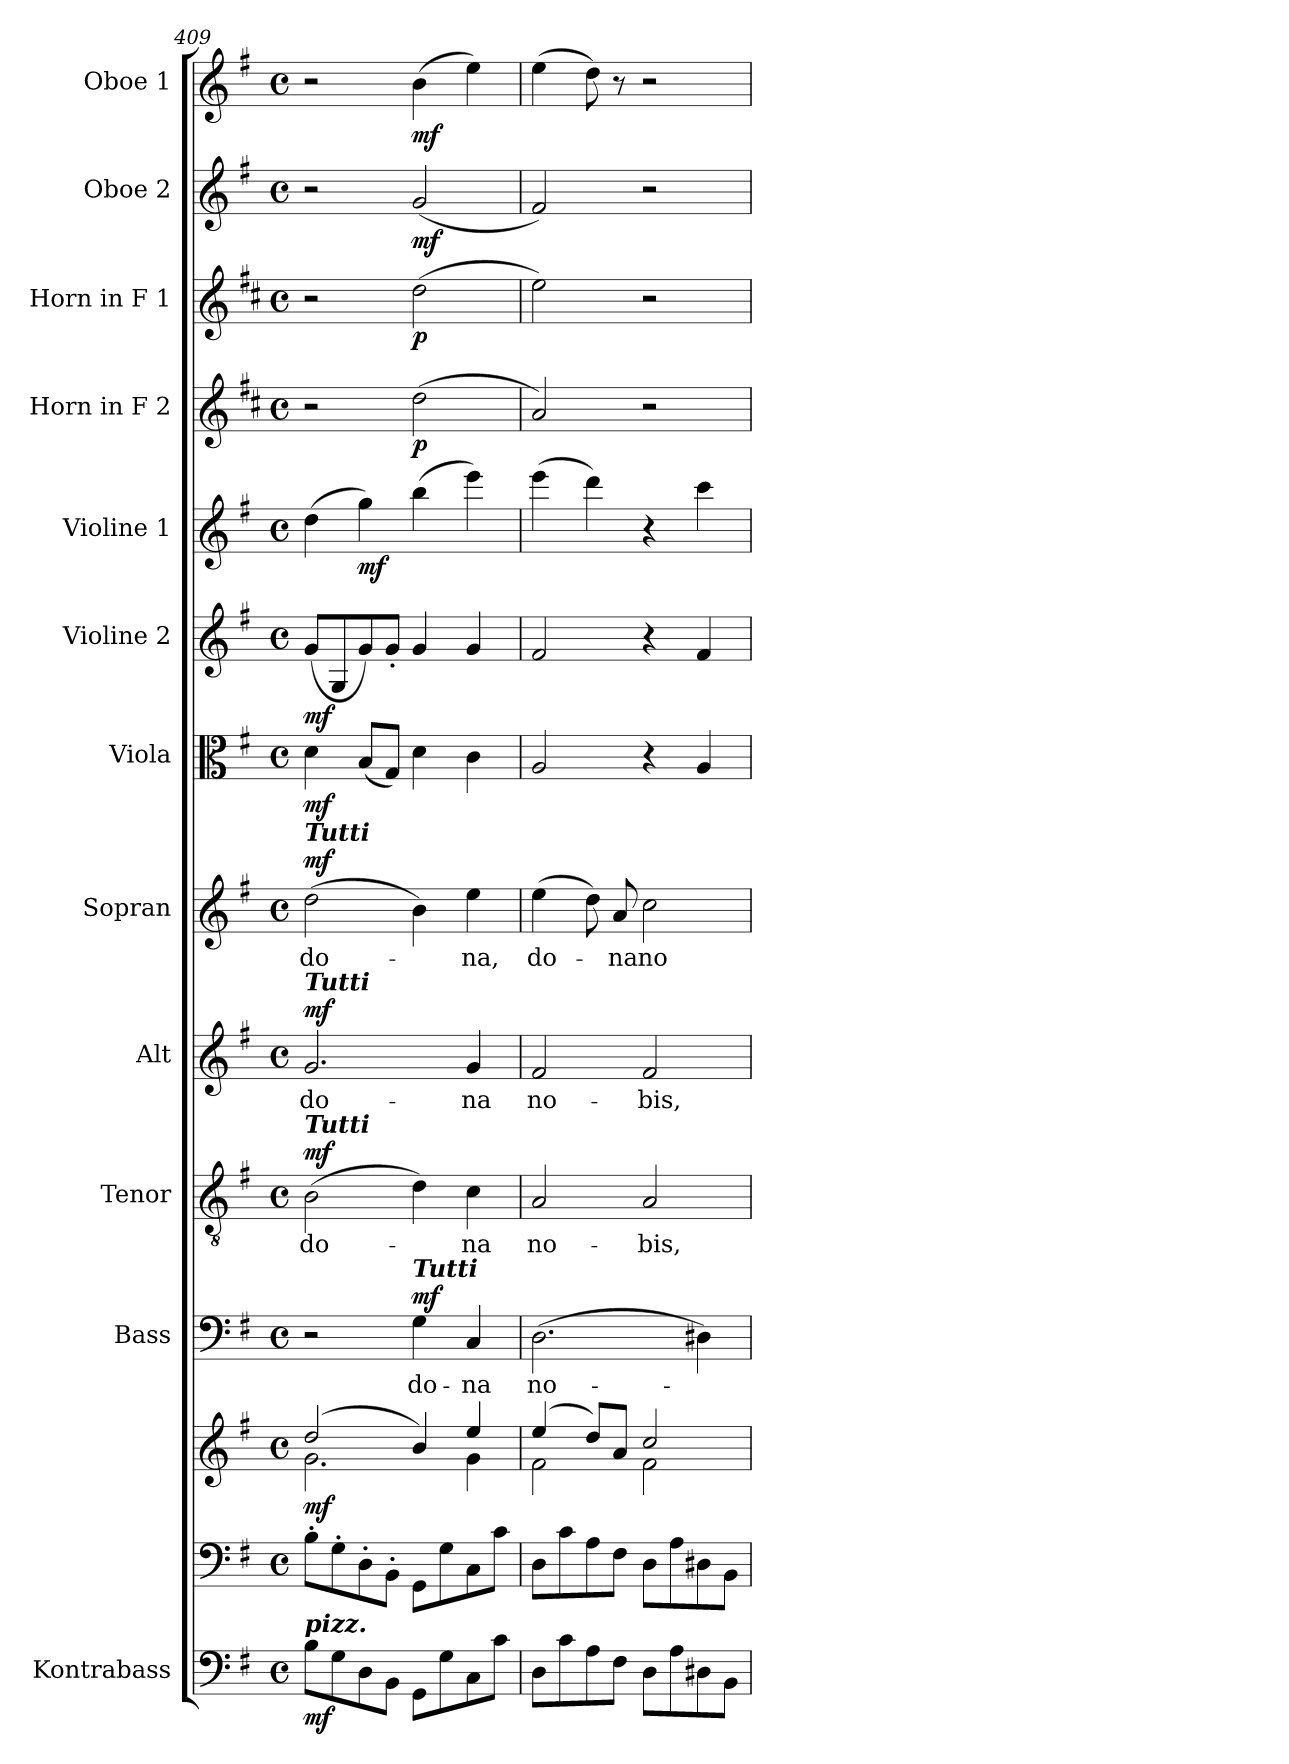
**kern	**dynam	**kern	**kern	**dynam	**kern	**text	**dynam	**kern	**text	**dynam	**kern	**text	**dynam	**kern	**text	**dynam	**kern	**dynam	**kern	**dynam	**kern	**dynam	**kern	**dynam	**kern	**dynam	**kern	**dynam	**kern	**dynam
*part13	*part13	*part12	*part12	*part12	*part11	*part11	*part11	*part10	*part10	*part10	*part9	*part9	*part9	*part8	*part8	*part8	*part7	*part7	*part6	*part6	*part5	*part5	*part4	*part4	*part3	*part3	*part2	*part2	*part1	*part1
*staff14	*staff14	*staff13	*staff12	*staff12/13	*staff11	*staff11	*staff11	*staff10	*staff10	*staff10	*staff9	*staff9	*staff9	*staff8	*staff8	*staff8	*staff7	*staff7	*staff6	*staff6	*staff5	*staff5	*staff4	*staff4	*staff3	*staff3	*staff2	*staff2	*staff1	*staff1
*I"Kontrabass	*	*	*	*	*I"Bass	*	*	*I"Tenor	*	*	*I"Alt	*	*	*I"Sopran	*	*	*I"Viola	*	*I"Violine 2	*	*I"Violine 1	*	*I"Horn in F 2	*	*I"Horn in F 1	*	*I"Oboe 2	*	*I"Oboe 1	*
*I'Kb.	*	*	*	*	*I'B.	*	*	*I'T.	*	*	*I'A.	*	*	*I'S.	*	*	*I'Vla.	*	*I'Vl. 2	*	*I'Vl. 1	*	*	*	*	*	*I'Ob. 2	*	*I'Ob. 1	*
!!LO:PB:g=z
*clefF4	*	*clefF4	*clefG2	*	*clefF4	*	*	*clefGv2	*	*	*clefG2	*	*	*clefG2	*	*	*clefC3	*	*clefG2	*	*clefG2	*	*clefG2	*	*clefG2	*	*clefG2	*	*clefG2	*
*ITrd7c12	*	*	*	*	*	*	*	*	*	*	*	*	*	*	*	*	*	*	*	*	*	*	*ITrd4c7	*	*ITrd4c7	*	*	*	*	*
*k[f#]	*	*k[f#]	*k[f#]	*	*k[f#]	*	*	*k[f#]	*	*	*k[f#]	*	*	*k[f#]	*	*	*k[f#]	*	*k[f#]	*	*k[f#]	*	*k[f#]	*	*k[f#]	*	*k[f#]	*	*k[f#]	*
*G:	*	*G:	*G:	*	*G:	*	*	*G:	*	*	*G:	*	*	*G:	*	*	*G:	*	*G:	*	*G:	*	*G:	*	*G:	*	*G:	*	*G:	*
*M4/4	*	*M4/4	*M4/4	*	*M4/4	*	*	*M4/4	*	*	*M4/4	*	*	*M4/4	*	*	*M4/4	*	*M4/4	*	*M4/4	*	*M4/4	*	*M4/4	*	*M4/4	*	*M4/4	*
*met(c)	*	*met(c)	*met(c)	*	*met(c)	*	*	*met(c)	*	*	*met(c)	*	*	*met(c)	*	*	*met(c)	*	*met(c)	*	*met(c)	*	*met(c)	*	*met(c)	*	*met(c)	*	*met(c)	*
=409	=409	=409	=409	=409	=409	=409	=409	=409	=409	=409	=409	=409	=409	=409	=409	=409	=409	=409	=409	=409	=409	=409	=409	=409	=409	=409	=409	=409	=409	=409
*	*	*	*^	*	*	*	*	*	*	*	*	*	*	*	*	*	*	*	*	*	*	*	*	*	*	*	*	*	*	*
!	!	!	!	!	!	!	!	!	!	!	!	!	!	!	!LO:TX:a:Bi:t=Tutti	!	!	!	!	!	!	!	!	!	!	!	!	!	!	!	!
!	!	!	!	!	!	!	!	!	!	!	!	!LO:TX:a:Bi:t=Tutti	!	!	!	!	!	!	!	!	!	!	!	!	!	!	!	!	!	!	!
!	!	!	!	!	!	!	!	!	!LO:TX:a:Bi:t=Tutti	!	!	!	!	!	!	!	!	!	!	!	!	!	!	!	!	!	!	!	!	!	!
!LO:TX:a:Bi:t=pizz.	!	!	!	!	!	!	!	!	!	!	!	!	!	!	!	!	!	!	!	!	!	!	!	!	!	!	!	!	!	!	!
!	!LO:DY:b	!	!	!	!LO:DY:b	!	!	!	!	!LO:LY:b	!LO:DY:a	!	!LO:LY:b	!LO:DY:a	!	!LO:LY:b	!LO:DY:a	!	!LO:DY:b	!	!LO:DY:b	!	!	!	!	!	!	!	!	!	!
8BB\L	mf	8B'>\L	(<2dd!/	2.g!\	mf	2r	.	.	(>2B\	do-	mf	2.g/	do-	mf	(>2dd\	do-	mf	4d\	mf	(<8g/L	mf	(>4dd\	.	2r	.	2r	.	2r	.	2r	.
8GG\	.	8G'>\	.	.	.	.	.	.	.	.	.	.	.	.	.	.	.	.	.	8G/	.	.	.	.	.	.	.	.	.	.	.
!	!	!	!	!	!	!	!	!	!	!	!	!	!	!	!	!	!	!	!	!	!	!	!LO:DY:b	!	!	!	!	!	!	!	!
8DD\	.	8D'>\	.	.	.	.	.	.	.	.	.	.	.	.	.	.	.	(<8B/L	.	8g/)	.	4gg\)	mf	.	.	.	.	.	.	.	.
8BBB\J	.	8BB'>\J	.	.	.	.	.	.	.	.	.	.	.	.	.	.	.	8G/J)	.	8g'</J	.	.	.	.	.	.	.	.	.	.	.
!	!	!	!	!	!	!LO:TX:a:Bi:t=Tutti	!	!	!	!	!	!	!	!	!	!	!	!	!	!	!	!	!	!	!	!	!	!	!	!	!
!	!	!	!	!	!	!	!LO:LY:b	!LO:DY:a	!	!	!	!	!	!	!	!	!	!	!	!	!	!	!	!	!LO:DY:b	!	!LO:DY:b	!	!LO:DY:b	!	!LO:DY:b
8GGG\L	.	8GG\L	4b!/)	.	.	4G\	do-	mf	4d\)	.	.	.	.	.	4b\)	.	.	4d\	.	4g/	.	(>4bb\	.	(>2g\	p	(>2g\	p	(<2g/	mf	(>4b\	mf
8GG\	.	8G\	.	.	.	.	.	.	.	.	.	.	.	.	.	.	.	.	.	.	.	.	.	.	.	.	.	.	.	.	.
!	!	!	!	!	!	!	!LO:LY:b	!	!	!LO:LY:b	!	!	!LO:LY:b	!	!	!LO:LY:b	!	!	!	!	!	!	!	!	!	!	!	!	!	!	!
8CC\	.	8C\	4ee!/	4g!\	.	4C/	-na	.	4c\	-na	.	4g/	-na	.	4ee\	-na,	.	4c\	.	4g/	.	4eee\)	.	.	.	.	.	.	.	4ee\)	.
8C\J	.	8c\J	.	.	.	.	.	.	.	.	.	.	.	.	.	.	.	.	.	.	.	.	.	.	.	.	.	.	.	.	.
=410	=410	=410	=410	=410	=410	=410	=410	=410	=410	=410	=410	=410	=410	=410	=410	=410	=410	=410	=410	=410	=410	=410	=410	=410	=410	=410	=410	=410	=410	=410	=410
!	!	!	!	!	!	!	!LO:LY:b	!	!	!LO:LY:b	!	!	!LO:LY:b	!	!	!LO:LY:b	!	!	!	!	!	!	!	!	!	!	!	!	!	!	!
8DD\L	.	8D\L	(<4ee!/	2f#!\	.	(>2.D\	no-	.	2A/	no-	.	2f#/	no-	.	(>4ee\	do-	.	2A/	.	2f#/	.	(>4eee\	.	2d/)	.	2a\)	.	2f#/)	.	(>4ee\	.
8C\	.	8c\	.	.	.	.	.	.	.	.	.	.	.	.	.	.	.	.	.	.	.	.	.	.	.	.	.	.	.	.	.
8AA\	.	8A\	8dd!/L)	.	.	.	.	.	.	.	.	.	.	.	8dd\)	.	.	.	.	.	.	4ddd\)	.	.	.	.	.	.	.	8dd\)	.
!	!	!	!	!	!	!	!	!	!	!	!	!	!	!	!	!LO:LY:b	!	!	!	!	!	!	!	!	!	!	!	!	!	!	!
8FF#\J	.	8F#\J	8a!/J	.	.	.	.	.	.	.	.	.	.	.	8a/	-na	.	.	.	.	.	.	.	.	.	.	.	.	.	8r	.
!	!	!	!	!	!	!	!	!	!	!LO:LY:b	!	!	!LO:LY:b	!	!	!LO:LY:b	!	!	!	!	!	!	!	!	!	!	!	!	!	!	!
8DD\L	.	8D\L	2cc!/	2f#!\	.	.	.	.	2A/	-bis,	.	2f#/	-bis,	.	2cc\	no-	.	4r	.	4r	.	4r	.	2r	.	2r	.	2r	.	2r	.
8AA\	.	8A\	.	.	.	.	.	.	.	.	.	.	.	.	.	.	.	.	.	.	.	.	.	.	.	.	.	.	.	.	.
8DD#X\	.	8D#X\	.	.	.	4D#X\)	.	.	.	.	.	.	.	.	.	.	.	4A/	.	4f#/	.	4ccc\	.	.	.	.	.	.	.	.	.
8BBB\J	.	8BB\J	.	.	.	.	.	.	.	.	.	.	.	.	.	.	.	.	.	.	.	.	.	.	.	.	.	.	.	.	.
*	*	*	*v	*v	*	*	*	*	*	*	*	*	*	*	*	*	*	*	*	*	*	*	*	*	*	*	*	*	*	*	*
=	=	=	=	=	=	=	=	=	=	=	=	=	=	=	=	=	=	=	=	=	=	=	=	=	=	=	=	=	=	=
*-	*-	*-	*-	*-	*-	*-	*-	*-	*-	*-	*-	*-	*-	*-	*-	*-	*-	*-	*-	*-	*-	*-	*-	*-	*-	*-	*-	*-	*-	*-
